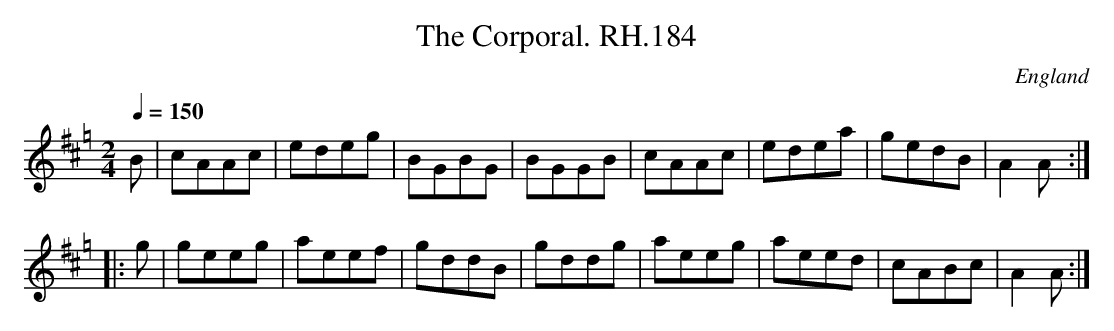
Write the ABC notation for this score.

X:1
T:Corporal. RH.184, The
O:England
M:2/4
L:1/8
Q:1/4=150
K:Hp
B|cAAc|edeg|BGBG|BGGB|\
cAAc|edea|gedB|A2A:|
|:g|geeg|aeef|gddB|gddg|\
aeeg|aeed|cABc|A2A:|
